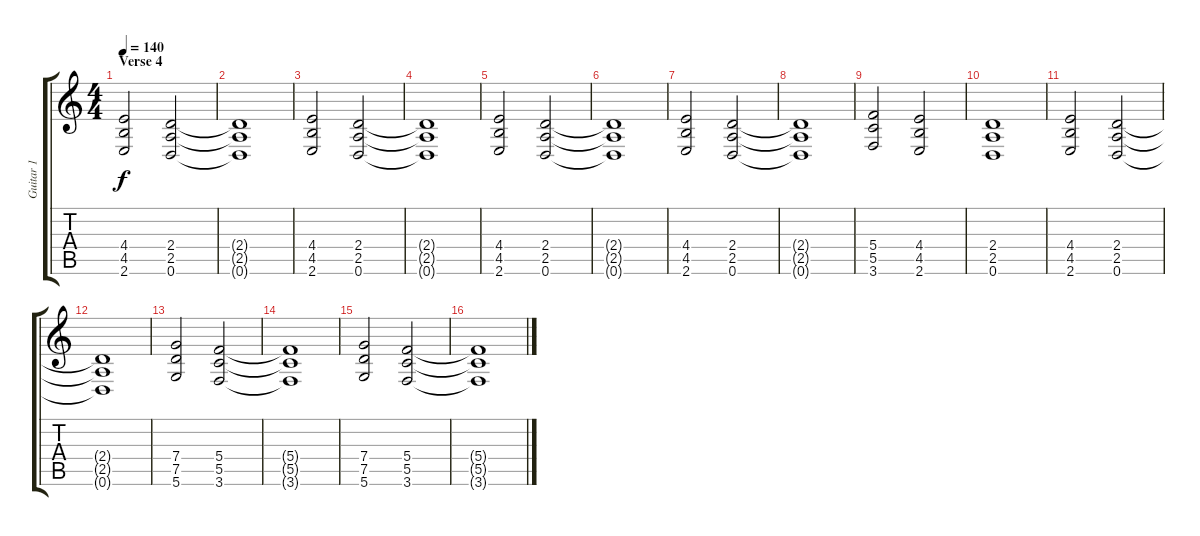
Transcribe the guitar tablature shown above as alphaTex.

\track ("Guitar 1" "Guitar 1") {instrument distortionguitar}
\staff {score tabs}
\tuning (D4 A3 F3 C3 G2 D2) {hide}
\ts (4 4)
\section ("" "Verse 4")
\tempo 140
\clef g2
\ks c
(4.4 4.5 2.6).2{dy f} (2.4 2.5 0.6).2 |
(2.4{t} 2.5{t} 0.6{t}).1 |
(4.4 4.5 2.6).2 (2.4 2.5 0.6).2 |
(2.4{t} 2.5{t} 0.6{t}).1 |
(4.4 4.5 2.6).2 (2.4 2.5 0.6).2 |
(2.4{t} 2.5{t} 0.6{t}).1 |
(4.4 4.5 2.6).2 (2.4 2.5 0.6).2 |
(2.4{t} 2.5{t} 0.6{t}).1 |
(5.4 5.5 3.6).2 (4.4 4.5 2.6).2 |
(2.4 2.5 0.6).1 |
(4.4 4.5 2.6).2 (2.4 2.5 0.6).2 |
(2.4{t} 2.5{t} 0.6{t}).1 |
(7.4 7.5 5.6).2 (5.4 5.5 3.6).2 |
(5.4{t} 5.5{t} 3.6{t}).1 |
(7.4 7.5 5.6).2 (5.4 5.5 3.6).2 |
(5.4{t} 5.5{t} 3.6{t}).1
